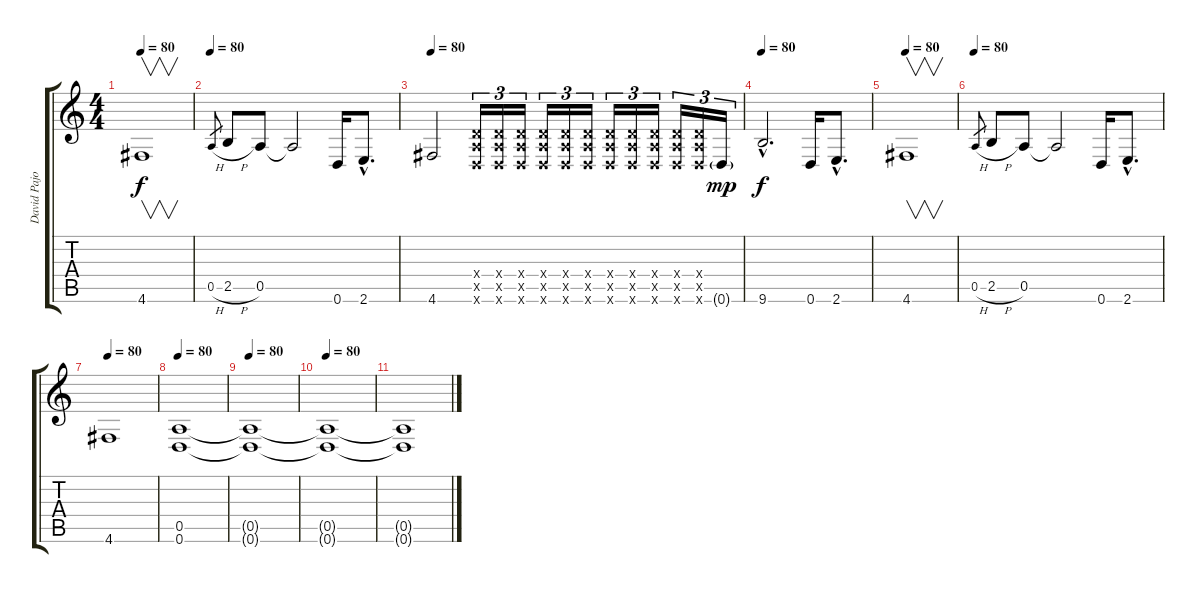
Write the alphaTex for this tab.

\track ("David Pajo" "David Pajo") {instrument electricguitarjazz}
\staff {score tabs}
\tuning (E4 B3 G3 D3 A2 D2) {hide}
\ts (4 4)
\tempo 80
\clef g2
\ks c
4.6.1{v dy f instrument distortionguitar} |
\tempo 80
0.5{h}.8{gr} 2.5{h}.8{instrument distortionguitar} 0.5.8 0.5{t}.2 0.6.16 2.6{hac}.8{d} |
\tempo 80
4.6.2{instrument distortionguitar} (0.4{x} 0.5{x} 0.6{x}).16{tu (3 2)} (0.4{x} 0.5{x} 0.6{x}).16{tu (3 2)} (0.4{x} 0.5{x} 0.6{x}).16{tu (3 2)} (0.4{x} 0.5{x} 0.6{x}).16{tu (3 2)} (0.4{x} 0.5{x} 0.6{x}).16{tu (3 2)} (0.4{x} 0.5{x} 0.6{x}).16{tu (3 2)} (0.4{x} 0.5{x} 0.6{x}).16{tu (3 2)} (0.4{x} 0.5{x} 0.6{x}).16{tu (3 2)} (0.4{x} 0.5{x} 0.6{x}).16{tu (3 2)} (0.4{x} 0.5{x} 0.6{x}).16{tu (3 2)} (0.4{x} 0.5{x} 0.6{x}).16{tu (3 2)} 0.6{g}.16{tu (3 2) dy mp} |
\tempo 80
9.6{hac}.2{d dy f instrument distortionguitar} 0.6.16 2.6{hac}.8{d} |
\tempo 80
4.6.1{v instrument distortionguitar} |
\tempo 80
0.5{h}.8{gr} 2.5{h}.8{instrument distortionguitar} 0.5.8 0.5{t}.2 0.6.16 2.6{hac}.8{d} |
\tempo 80
4.6.1{instrument distortionguitar} |
\tempo 80
(0.5 0.6).1{instrument distortionguitar} |
\tempo 80
(0.5{t} 0.6{t}).1{instrument distortionguitar} |
\tempo 80
(0.5{t} 0.6{t}).1{instrument distortionguitar} |
(0.5{t} 0.6{t}).1{instrument distortionguitar}
